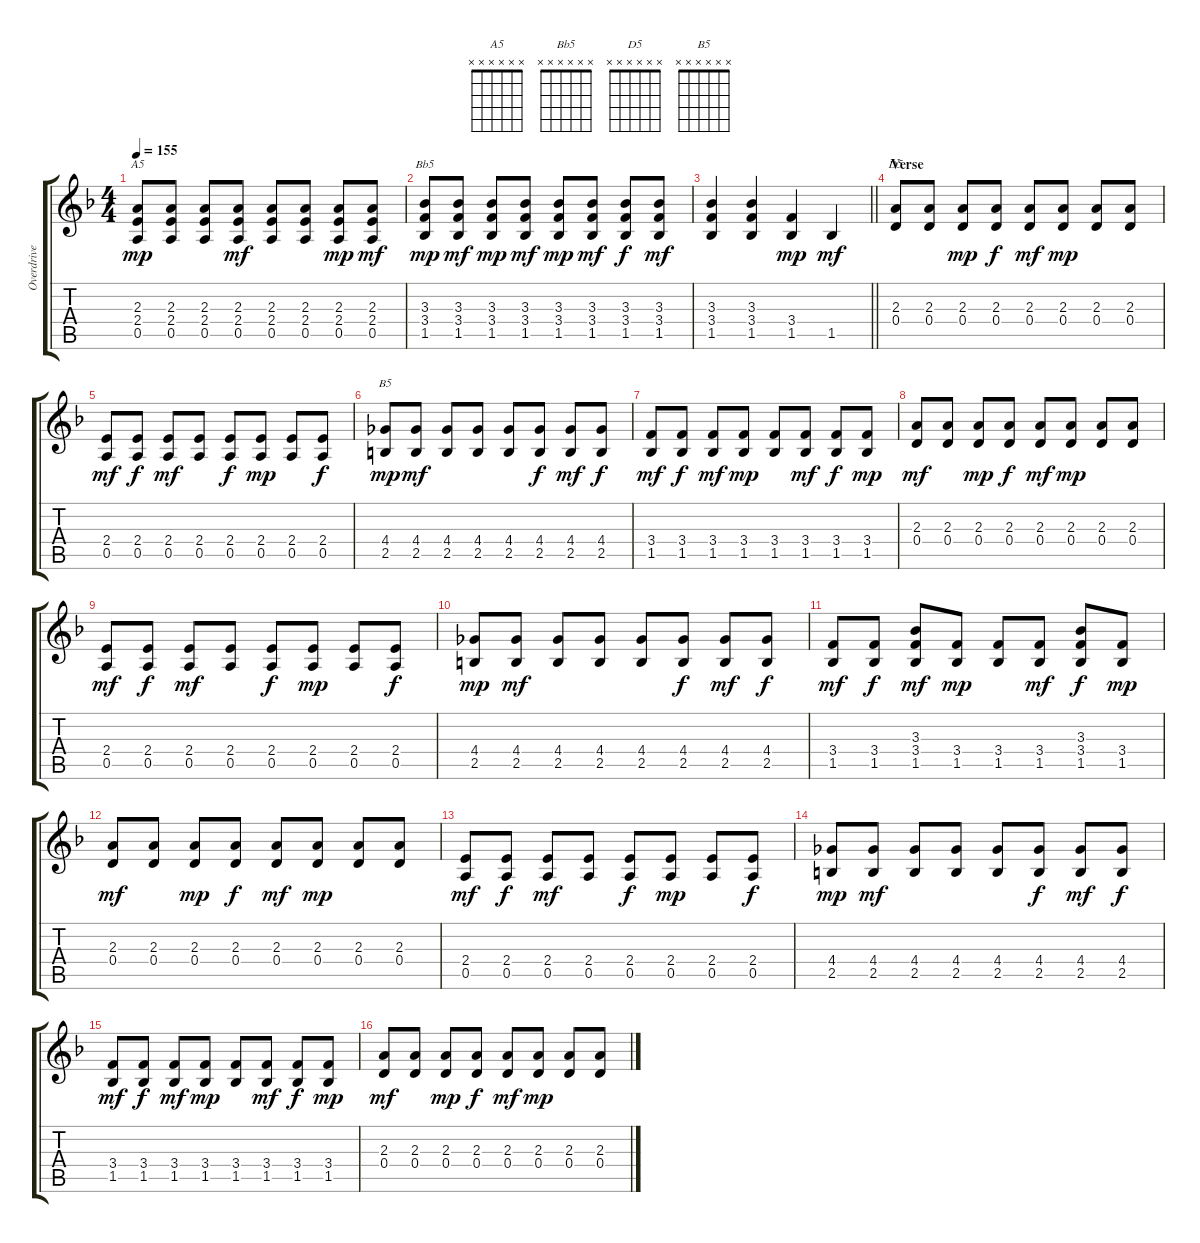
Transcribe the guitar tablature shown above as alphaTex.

\track ("Overdrive Guitar" "Overdrive ") {instrument overdrivenguitar}
\staff {score tabs}
\tuning (E4 B3 G3 D3 A2 E2) {hide}
\chord ("A5" x x x x x x)
\chord ("Bb5" x x x x x x)
\chord ("D5" x x x x x x)
\chord ("B5" x x x x x x)
\ts (4 4)
\tempo 155
\clef g2
\ks f
(2.3 2.4 0.5).8{ch "A5" dy mp} (2.3 2.4 0.5).8 (2.3 2.4 0.5).8 (2.3 2.4 0.5).8{dy mf} (2.3 2.4 0.5).8 (2.3 2.4 0.5).8 (2.3 2.4 0.5).8{dy mp} (2.3 2.4 0.5).8{dy mf} |
(3.3 3.4 1.5).8{ch "Bb5" dy mp} (3.3 3.4 1.5).8{dy mf} (3.3 3.4 1.5).8{dy mp} (3.3 3.4 1.5).8{dy mf} (3.3 3.4 1.5).8{dy mp} (3.3 3.4 1.5).8{dy mf} (3.3 3.4 1.5).8{dy f} (3.3 3.4 1.5).8{dy mf} |
\barLineRight lightlight
(3.3 3.4 1.5).4 (3.3 3.4 1.5).4 (3.4 1.5).4{dy mp} 1.5.4{dy mf} |
\section ("" "Verse")
(2.3 0.4).8{ch "D5"} (2.3 0.4).8 (2.3 0.4).8{dy mp} (2.3 0.4).8{dy f} (2.3 0.4).8{dy mf} (2.3 0.4).8{dy mp} (2.3 0.4).8 (2.3 0.4).8 |
(2.4 0.5).8{dy mf} (2.4 0.5).8{dy f} (2.4 0.5).8{dy mf} (2.4 0.5).8 (2.4 0.5).8{dy f} (2.4 0.5).8{dy mp} (2.4 0.5).8 (2.4 0.5).8{dy f} |
(4.4 2.5).8{ch "B5" dy mp} (4.4 2.5).8{dy mf} (4.4 2.5).8 (4.4 2.5).8 (4.4 2.5).8 (4.4 2.5).8{dy f} (4.4 2.5).8{dy mf} (4.4 2.5).8{dy f} |
(3.4 1.5).8{dy mf} (3.4 1.5).8{dy f} (3.4 1.5).8{dy mf} (3.4 1.5).8{dy mp} (3.4 1.5).8 (3.4 1.5).8{dy mf} (3.4 1.5).8{dy f} (3.4 1.5).8{dy mp} |
(2.3 0.4).8{dy mf} (2.3 0.4).8 (2.3 0.4).8{dy mp} (2.3 0.4).8{dy f} (2.3 0.4).8{dy mf} (2.3 0.4).8{dy mp} (2.3 0.4).8 (2.3 0.4).8 |
(2.4 0.5).8{dy mf} (2.4 0.5).8{dy f} (2.4 0.5).8{dy mf} (2.4 0.5).8 (2.4 0.5).8{dy f} (2.4 0.5).8{dy mp} (2.4 0.5).8 (2.4 0.5).8{dy f} |
(4.4 2.5).8{dy mp} (4.4 2.5).8{dy mf} (4.4 2.5).8 (4.4 2.5).8 (4.4 2.5).8 (4.4 2.5).8{dy f} (4.4 2.5).8{dy mf} (4.4 2.5).8{dy f} |
(3.4 1.5).8{dy mf} (3.4 1.5).8{dy f} (3.3 3.4 1.5).8{dy mf} (3.4 1.5).8{dy mp} (3.4 1.5).8 (3.4 1.5).8{dy mf} (3.3 3.4 1.5).8{dy f} (3.4 1.5).8{dy mp} |
(2.3 0.4).8{dy mf} (2.3 0.4).8 (2.3 0.4).8{dy mp} (2.3 0.4).8{dy f} (2.3 0.4).8{dy mf} (2.3 0.4).8{dy mp} (2.3 0.4).8 (2.3 0.4).8 |
(2.4 0.5).8{dy mf} (2.4 0.5).8{dy f} (2.4 0.5).8{dy mf} (2.4 0.5).8 (2.4 0.5).8{dy f} (2.4 0.5).8{dy mp} (2.4 0.5).8 (2.4 0.5).8{dy f} |
(4.4 2.5).8{dy mp} (4.4 2.5).8{dy mf} (4.4 2.5).8 (4.4 2.5).8 (4.4 2.5).8 (4.4 2.5).8{dy f} (4.4 2.5).8{dy mf} (4.4 2.5).8{dy f} |
(3.4 1.5).8{dy mf} (3.4 1.5).8{dy f} (3.4 1.5).8{dy mf} (3.4 1.5).8{dy mp} (3.4 1.5).8 (3.4 1.5).8{dy mf} (3.4 1.5).8{dy f} (3.4 1.5).8{dy mp} |
(2.3 0.4).8{dy mf} (2.3 0.4).8 (2.3 0.4).8{dy mp} (2.3 0.4).8{dy f} (2.3 0.4).8{dy mf} (2.3 0.4).8{dy mp} (2.3 0.4).8 (2.3 0.4).8
